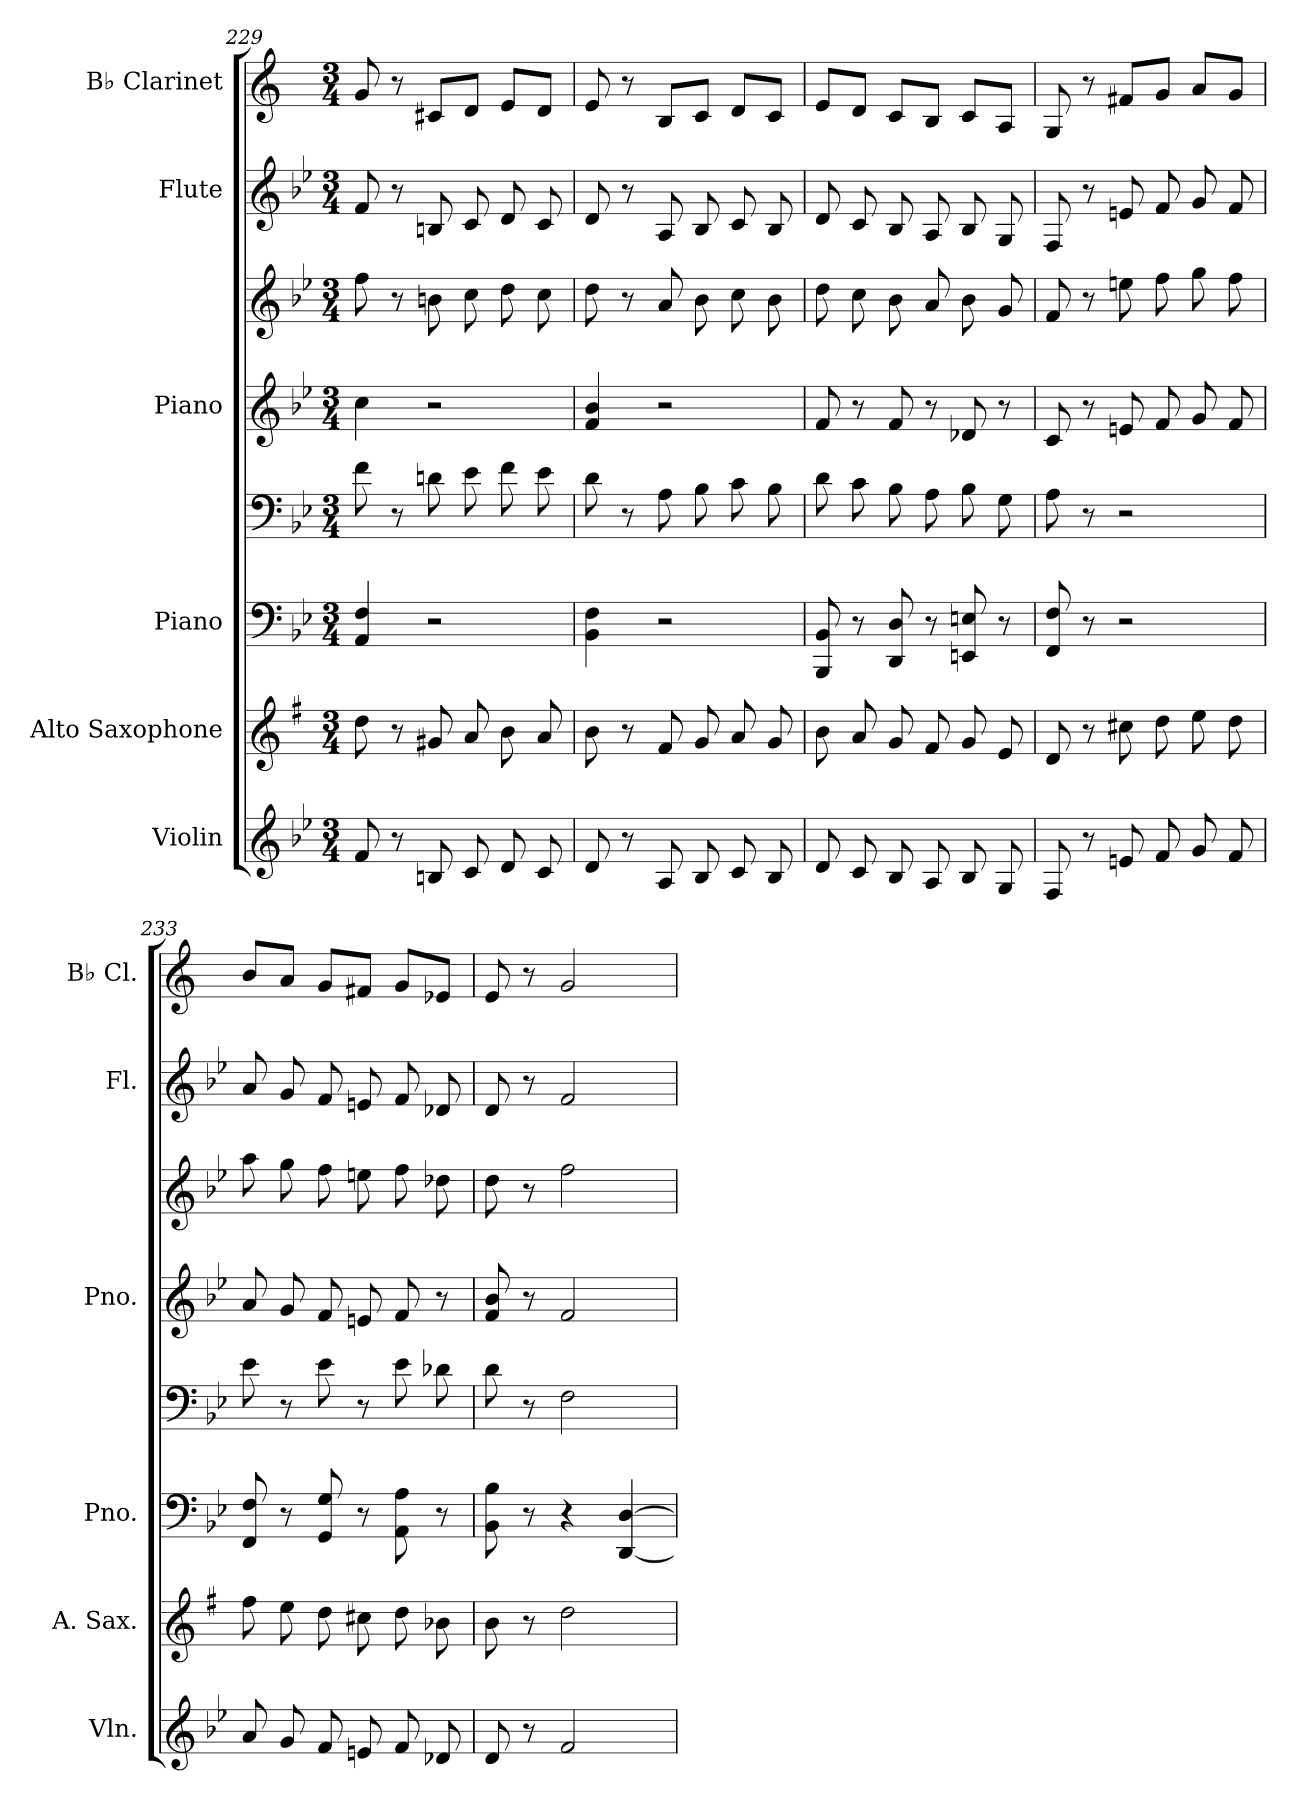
**kern	**kern	**kern	**kern	**kern	**kern	**kern	**kern
*part6	*part5	*part4	*part4	*part3	*part3	*part2	*part1
*staff8	*staff7	*staff6	*staff5	*staff4	*staff3	*staff2	*staff1
*I"Violin	*I"Alto Saxophone	*I"Piano	*	*I"Piano	*	*I"Flute	*I"B♭ Clarinet
*I'Vln.	*I'A. Sax.	*I'Pno.	*	*I'Pno.	*	*I'Fl.	*I'B♭ Cl.
*clefG2	*clefG2	*clefF4	*clefF4	*clefG2	*clefG2	*clefG2	*clefG2
*	*ITrd5c9	*	*	*	*	*	*ITrd1c2
*k[b-e-]	*k[b-e-]	*k[b-e-]	*k[b-e-]	*k[b-e-]	*k[b-e-]	*k[b-e-]	*k[b-e-]
*M3/4	*M3/4	*M3/4	*M3/4	*M3/4	*M3/4	*M3/4	*M3/4
=229	=229	=229	=229	=229	=229	=229	=229
8f/	8f\	4AA/ 4F/	8f\	4cc\	8ff\	8f/	8f/
8r	8r	.	8r	.	8r	8r	8r
8Bn/	8Bn/	2r	8dn\	2r	8bn\	8Bn/	8Bn/L
8c/	8c/	.	8e-\	.	8cc\	8c/	8c/J
8d/	8d\	.	8f\	.	8dd\	8d/	8d/L
8c/	8c/	.	8e-\	.	8cc\	8c/	8c/J
=230	=230	=230	=230	=230	=230	=230	=230
8d/	8d\	4BB-\ 4F\	8d\	4f/ 4b-/	8dd\	8d/	8d/
8r	8r	.	8r	.	8r	8r	8r
8A/	8A/	2r	8A\	2r	8a/	8A/	8A/L
8B-/	8B-/	.	8B-\	.	8b-\	8B-/	8B-/J
8c/	8c/	.	8c\	.	8cc\	8c/	8c/L
8B-/	8B-/	.	8B-\	.	8b-\	8B-/	8B-/J
=231	=231	=231	=231	=231	=231	=231	=231
8d/	8d\	8BBB-/ 8BB-/	8d\	8f/	8dd\	8d/	8d/L
8c/	8c/	8r	8c\	8r	8cc\	8c/	8c/J
8B-/	8B-/	8DD/ 8D/	8B-\	8f/	8b-\	8B-/	8B-/L
8A/	8A/	8r	8A\	8r	8a/	8A/	8A/J
8B-/	8B-/	8EEn/ 8En/	8B-\	8d-X/	8b-\	8B-/	8B-/L
8G/	8G/	8r	8G\	8r	8g/	8G/	8G/J
!!LO:LB:g=z
=232	=232	=232	=232	=232	=232	=232	=232
8F/	8F/	8FF/ 8F/	8A\	8c/	8f/	8F/	8F/
8r	8r	8r	8r	8r	8r	8r	8r
8en/	8en\	2r	2r	8en/	8een\	8en/	8en/L
8f/	8f\	.	.	8f/	8ff\	8f/	8f/J
8g/	8g\	.	.	8g/	8gg\	8g/	8g/L
8f/	8f\	.	.	8f/	8ff\	8f/	8f/J
=233	=233	=233	=233	=233	=233	=233	=233
8a/	8a\	8FF/ 8F/	8e-\	8a/	8aa\	8a/	8a/L
8g/	8g\	8r	8r	8g/	8gg\	8g/	8g/J
8f/	8f\	8GG/ 8G/	8e-\	8f/	8ff\	8f/	8f/L
8en/	8en\	8r	8r	8en/	8een\	8en/	8en/J
8f/	8f\	8AA\ 8A\	8e-\	8f/	8ff\	8f/	8f/L
8d-X/	8d-X\	8r	8d-X\	8r	8dd-X\	8d-X/	8d-X/J
=234	=234	=234	=234	=234	=234	=234	=234
8d/	8d\	8BB-\ 8B-\	8d\	8f/ 8b-/	8dd\	8d/	8d/
8r	8r	8r	8r	8r	8r	8r	8r
2f/	2f\	4r	2F\	2f/	2ff\	2f/	2f/
.	.	[4DD/ [4D/	.	.	.	.	.
=	=	=	=	=	=	=	=
*-	*-	*-	*-	*-	*-	*-	*-
